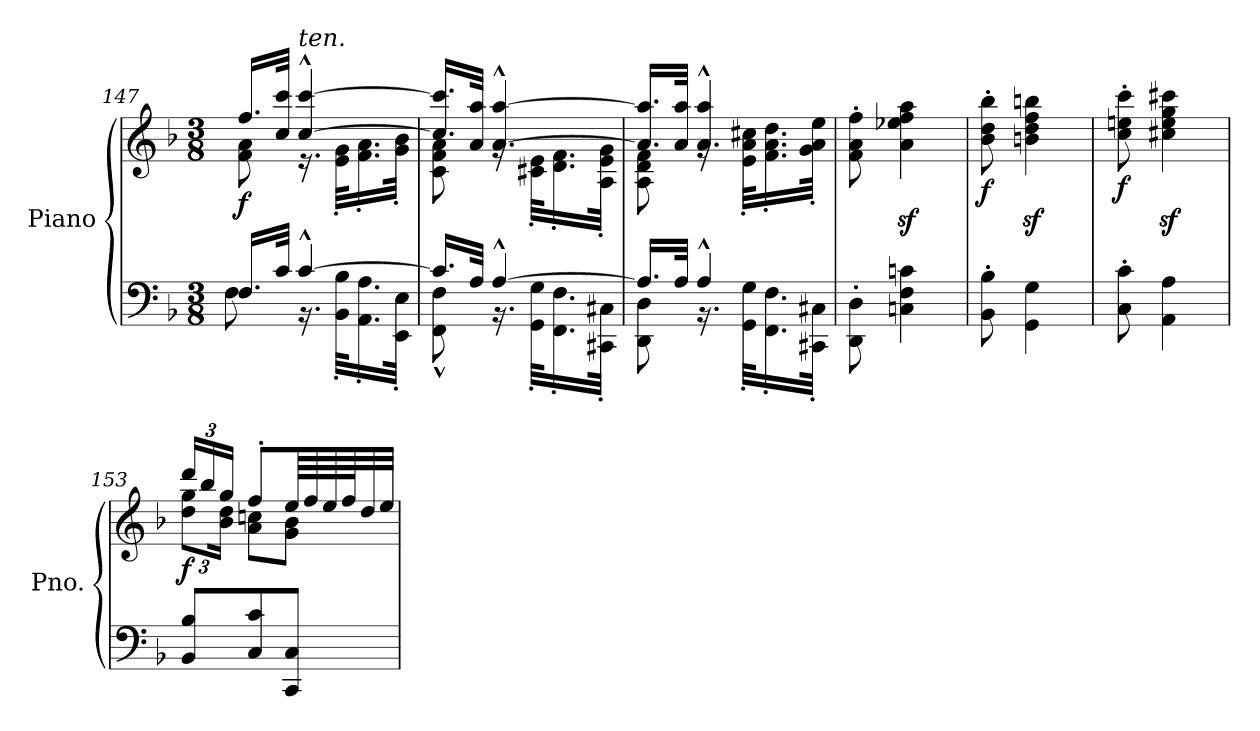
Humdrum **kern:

**kern	**kern	**dynam
*part1	*part1	*part1
*staff2	*staff1	*staff1/2
*I"Piano	*	*
*I'Pno.	*	*
!!LO:LB:g=z
*clefF4	*clefG2	*
*k[b-]	*k[b-]	*
*M3/8	*M3/8	*
=147	=147	=147
*^	*^	*
!	!	!	!	!LO:DY:b
16.F/LL	8F\	16.ff/LL	8f\ 8a\	f
32c/JJk	.	32cc/ 32ccc/JJk	.	.
!	!	!LO:TX:a:i:t=ten.	!	!
[4c^^/	16.r	[4cc/^^ [4ccc/^^	16.r	.
*	*	*MM60	*	*
.	32BB-\' 32B-\'KLL	.	32e\' 32g\'KLL	.
.	16.AA\' 16.A\'	.	16.f\' 16.a\'	.
.	32EE\' 32E\'JJk	.	32g\' 32b-\'JJk	.
=148	=148	=148	=148	=148
16.c/LL]	8FF\^^ 8F\^^	16.cc/] 16.ccc/]LL	8c\ 8f\ 8a\	.
32A/JJk	.	32a/ 32aa/JJk	.	.
[4A^^/	16.r	[4a/^^ [4aa/^^	16.rg	.
.	32GG\' 32G\'KLL	.	32c#X\' 32e\'KLL	.
.	16.FF\' 16.F\'	.	16.d\' 16.f\'	.
.	32CC#X\' 32C#X\'JJk	.	32A\' 32e\' 32g\'JJk	.
=149	=149	=149	=149	=149
16.A/LL]	8DD\ 8D\	16.a/] 16.aa/]LL	8A\ 8d\ 8f\	.
32A/JJk	.	32a/ 32aa/JJk	.	.
4A^^/	16.r	4a/^^ 4aa/^^	16.rg	.
.	32GG\' 32G\'KLL	.	32e\' 32a\' 32cc#X\'KLL	.
.	16.FF\' 16.F\'	.	16.f\' 16.a\' 16.dd\'	.
.	32CC#X\' 32C#X\'JJk	.	32g\' 32a\' 32ee\'JJk	.
*v	*v	*	*	*
*	*v	*v	*
=150	=150	=150
8DD\' 8D\'	8f\' 8a\' 8ff\'	.
4Cn\ 4F\ 4cn\	4a\z< 4ee-X\z< 4ff\z< 4aa\z<	.
=151	=151	=151
!	!	!LO:DY:b
8BB-\' 8B-\'	8b-\' 8dd\' 8bb-\'	f
4GG\ 4G\	4bn\z< 4dd\z< 4ff\z< 4bbn\z<	.
=152	=152	=152
!	!	!LO:DY:b
8C\' 8c\'	8cc\' 8een\' 8ccc\'	f
4AA\ 4A\	4cc#X\z< 4ee\z< 4gg\z< 4ccc#X\z<	.
!!LO:LB:g=z
=153	=153	=153
*	*Xbrackettup	*
*	*^	*
!	!	!	!LO:DY:b
8BB-/ 8B-/L	24ddd/LL	12dd\ 12gg\L	f
.	24bb-/	.	.
.	24gg/JJ	24b-\ 24dd\Jk	.
8C/ 8c/	8ff'/L	8a\ 8ccn\L	.
8CC/ 8C/J	64ee!/LLL	8g\ 8b-\J	.
.	64ff!/	.	.
.	64ee!/	.	.
.	64ff!/J	.	.
.	32dd!/	.	.
.	32ee!/JJJ	.	.
*	*v	*v	*
=	=	=
*-	*-	*-
